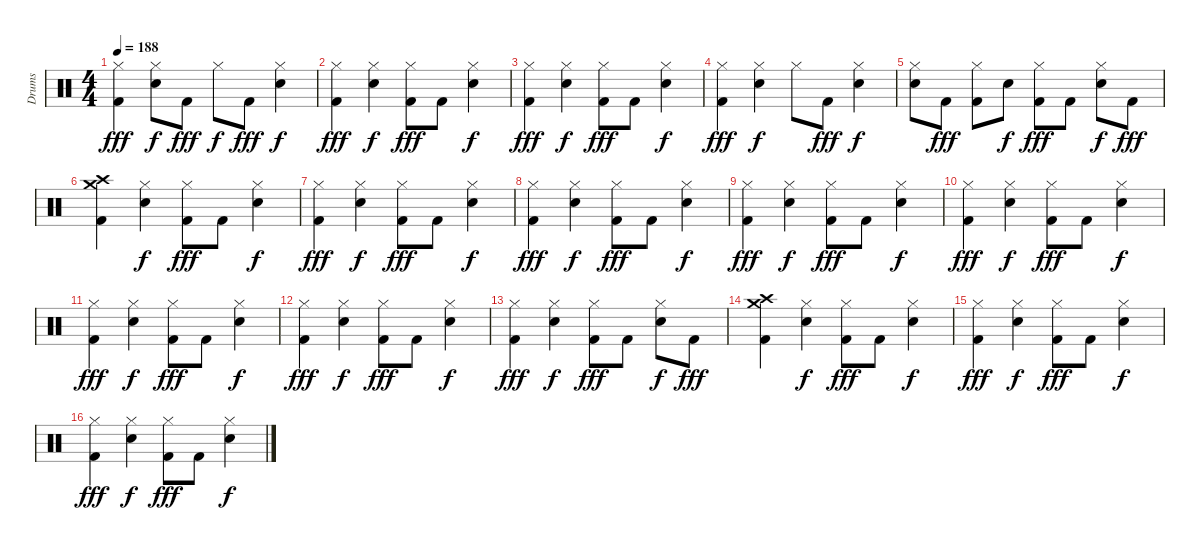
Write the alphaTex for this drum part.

\track ("Drums" "Drums") {instrument percussion}
\staff {score}
\articulation defaults
\ts (4 4)
\tempo 188
\clef neutral
\ks c
("Hi-Hat (closed)" "Kick (hit) 2").4{dy fff} ("Hi-Hat (closed)" "Electric Snare (hit)").8{dy f} "Kick (hit) 2".8{dy fff} "Hi-Hat (closed)".8{dy f} "Kick (hit) 2".8{dy fff} ("Hi-Hat (closed)" "Electric Snare (hit)").4{dy f} |
("Hi-Hat (closed)" "Kick (hit) 2").4{dy fff} ("Hi-Hat (closed)" "Electric Snare (hit)").4{dy f} ("Hi-Hat (closed)" "Kick (hit) 2").8{dy fff} "Kick (hit) 2".8 ("Hi-Hat (closed)" "Electric Snare (hit)").4{dy f} |
("Hi-Hat (closed)" "Kick (hit) 2").4{dy fff} ("Hi-Hat (closed)" "Electric Snare (hit)").4{dy f} ("Hi-Hat (closed)" "Kick (hit) 2").8{dy fff} "Kick (hit) 2".8 ("Hi-Hat (closed)" "Electric Snare (hit)").4{dy f} |
("Hi-Hat (closed)" "Kick (hit) 2").4{dy fff} ("Hi-Hat (closed)" "Electric Snare (hit)").4{dy f} "Hi-Hat (closed)".8 "Kick (hit) 2".8{dy fff} ("Hi-Hat (closed)" "Electric Snare (hit)").4{dy f} |
("Hi-Hat (closed)" "Electric Snare (hit)").8 "Kick (hit) 2".8{dy fff} ("Hi-Hat (closed)" "Kick (hit) 2").8 "Electric Snare (hit)".8{dy f} ("Hi-Hat (closed)" "Kick (hit) 2").8{dy fff} "Kick (hit) 2".8 ("Hi-Hat (closed)" "Electric Snare (hit)").8{dy f} "Kick (hit) 2".8{dy fff} |
("Crash high (hit)" "Crash medium (hit)" "Kick (hit) 2").4 ("Hi-Hat (closed)" "Electric Snare (hit)").4{dy f} ("Hi-Hat (closed)" "Kick (hit) 2").8{dy fff} "Kick (hit) 2".8 ("Hi-Hat (closed)" "Electric Snare (hit)").4{dy f} |
("Hi-Hat (closed)" "Kick (hit) 2").4{dy fff} ("Hi-Hat (closed)" "Electric Snare (hit)").4{dy f} ("Hi-Hat (closed)" "Kick (hit) 2").8{dy fff} "Kick (hit) 2".8 ("Hi-Hat (closed)" "Electric Snare (hit)").4{dy f} |
("Hi-Hat (closed)" "Kick (hit) 2").4{dy fff} ("Hi-Hat (closed)" "Electric Snare (hit)").4{dy f} ("Hi-Hat (closed)" "Kick (hit) 2").8{dy fff} "Kick (hit) 2".8 ("Hi-Hat (closed)" "Electric Snare (hit)").4{dy f} |
("Hi-Hat (closed)" "Kick (hit) 2").4{dy fff} ("Hi-Hat (closed)" "Electric Snare (hit)").4{dy f} ("Hi-Hat (closed)" "Kick (hit) 2").8{dy fff} "Kick (hit) 2".8 ("Hi-Hat (closed)" "Electric Snare (hit)").4{dy f} |
("Hi-Hat (closed)" "Kick (hit) 2").4{dy fff} ("Hi-Hat (closed)" "Electric Snare (hit)").4{dy f} ("Hi-Hat (closed)" "Kick (hit) 2").8{dy fff} "Kick (hit) 2".8 ("Hi-Hat (closed)" "Electric Snare (hit)").4{dy f} |
("Hi-Hat (closed)" "Kick (hit) 2").4{dy fff} ("Hi-Hat (closed)" "Electric Snare (hit)").4{dy f} ("Hi-Hat (closed)" "Kick (hit) 2").8{dy fff} "Kick (hit) 2".8 ("Hi-Hat (closed)" "Electric Snare (hit)").4{dy f} |
("Hi-Hat (closed)" "Kick (hit) 2").4{dy fff} ("Hi-Hat (closed)" "Electric Snare (hit)").4{dy f} ("Hi-Hat (closed)" "Kick (hit) 2").8{dy fff} "Kick (hit) 2".8 ("Hi-Hat (closed)" "Electric Snare (hit)").4{dy f} |
("Hi-Hat (closed)" "Kick (hit) 2").4{dy fff} ("Hi-Hat (closed)" "Electric Snare (hit)").4{dy f} ("Hi-Hat (closed)" "Kick (hit) 2").8{dy fff} "Kick (hit) 2".8 ("Hi-Hat (closed)" "Electric Snare (hit)").8{dy f} "Kick (hit) 2".8{dy fff} |
("Crash medium (hit)" "Crash high (hit)" "Kick (hit) 2").4 ("Hi-Hat (closed)" "Electric Snare (hit)").4{dy f} ("Hi-Hat (closed)" "Kick (hit) 2").8{dy fff} "Kick (hit) 2".8 ("Hi-Hat (closed)" "Electric Snare (hit)").4{dy f} |
("Hi-Hat (closed)" "Kick (hit) 2").4{dy fff} ("Hi-Hat (closed)" "Electric Snare (hit)").4{dy f} ("Hi-Hat (closed)" "Kick (hit) 2").8{dy fff} "Kick (hit) 2".8 ("Hi-Hat (closed)" "Electric Snare (hit)").4{dy f} |
("Hi-Hat (closed)" "Kick (hit) 2").4{dy fff} ("Hi-Hat (closed)" "Electric Snare (hit)").4{dy f} ("Hi-Hat (closed)" "Kick (hit) 2").8{dy fff} "Kick (hit) 2".8 ("Hi-Hat (closed)" "Electric Snare (hit)").4{dy f}
